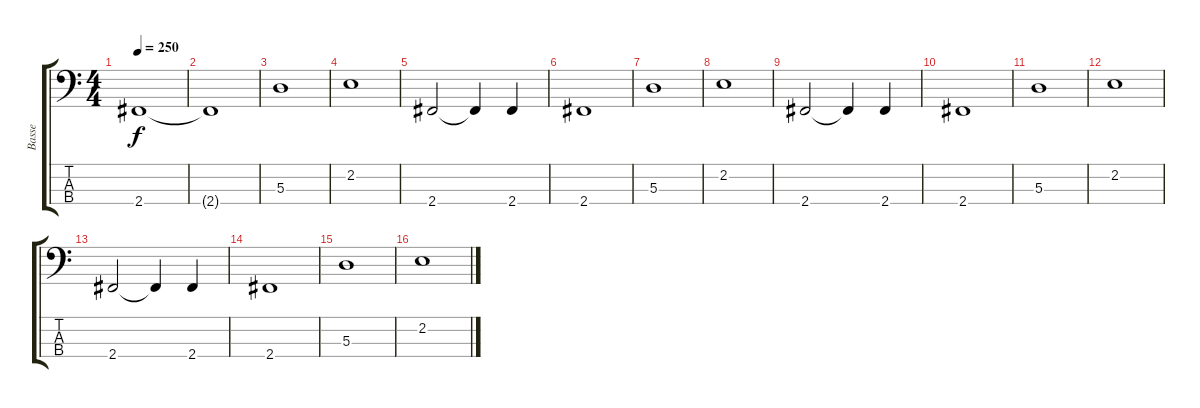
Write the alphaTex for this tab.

\track ("Basse" "Basse") {instrument fretlessbass}
\staff {score tabs}
\tuning (G2 D2 A1 E1) {hide}
\ts (4 4)
\tempo 250
\clef f4
\ks c
2.4.1{dy f} |
2.4{t}.1 |
5.3.1 |
2.2.1 |
2.4.2 2.4{t}.4 2.4.4 |
2.4.1 |
5.3.1 |
2.2.1 |
2.4.2 2.4{t}.4 2.4.4 |
2.4.1 |
5.3.1 |
2.2.1 |
2.4.2 2.4{t}.4 2.4.4 |
2.4.1 |
5.3.1 |
2.2.1
